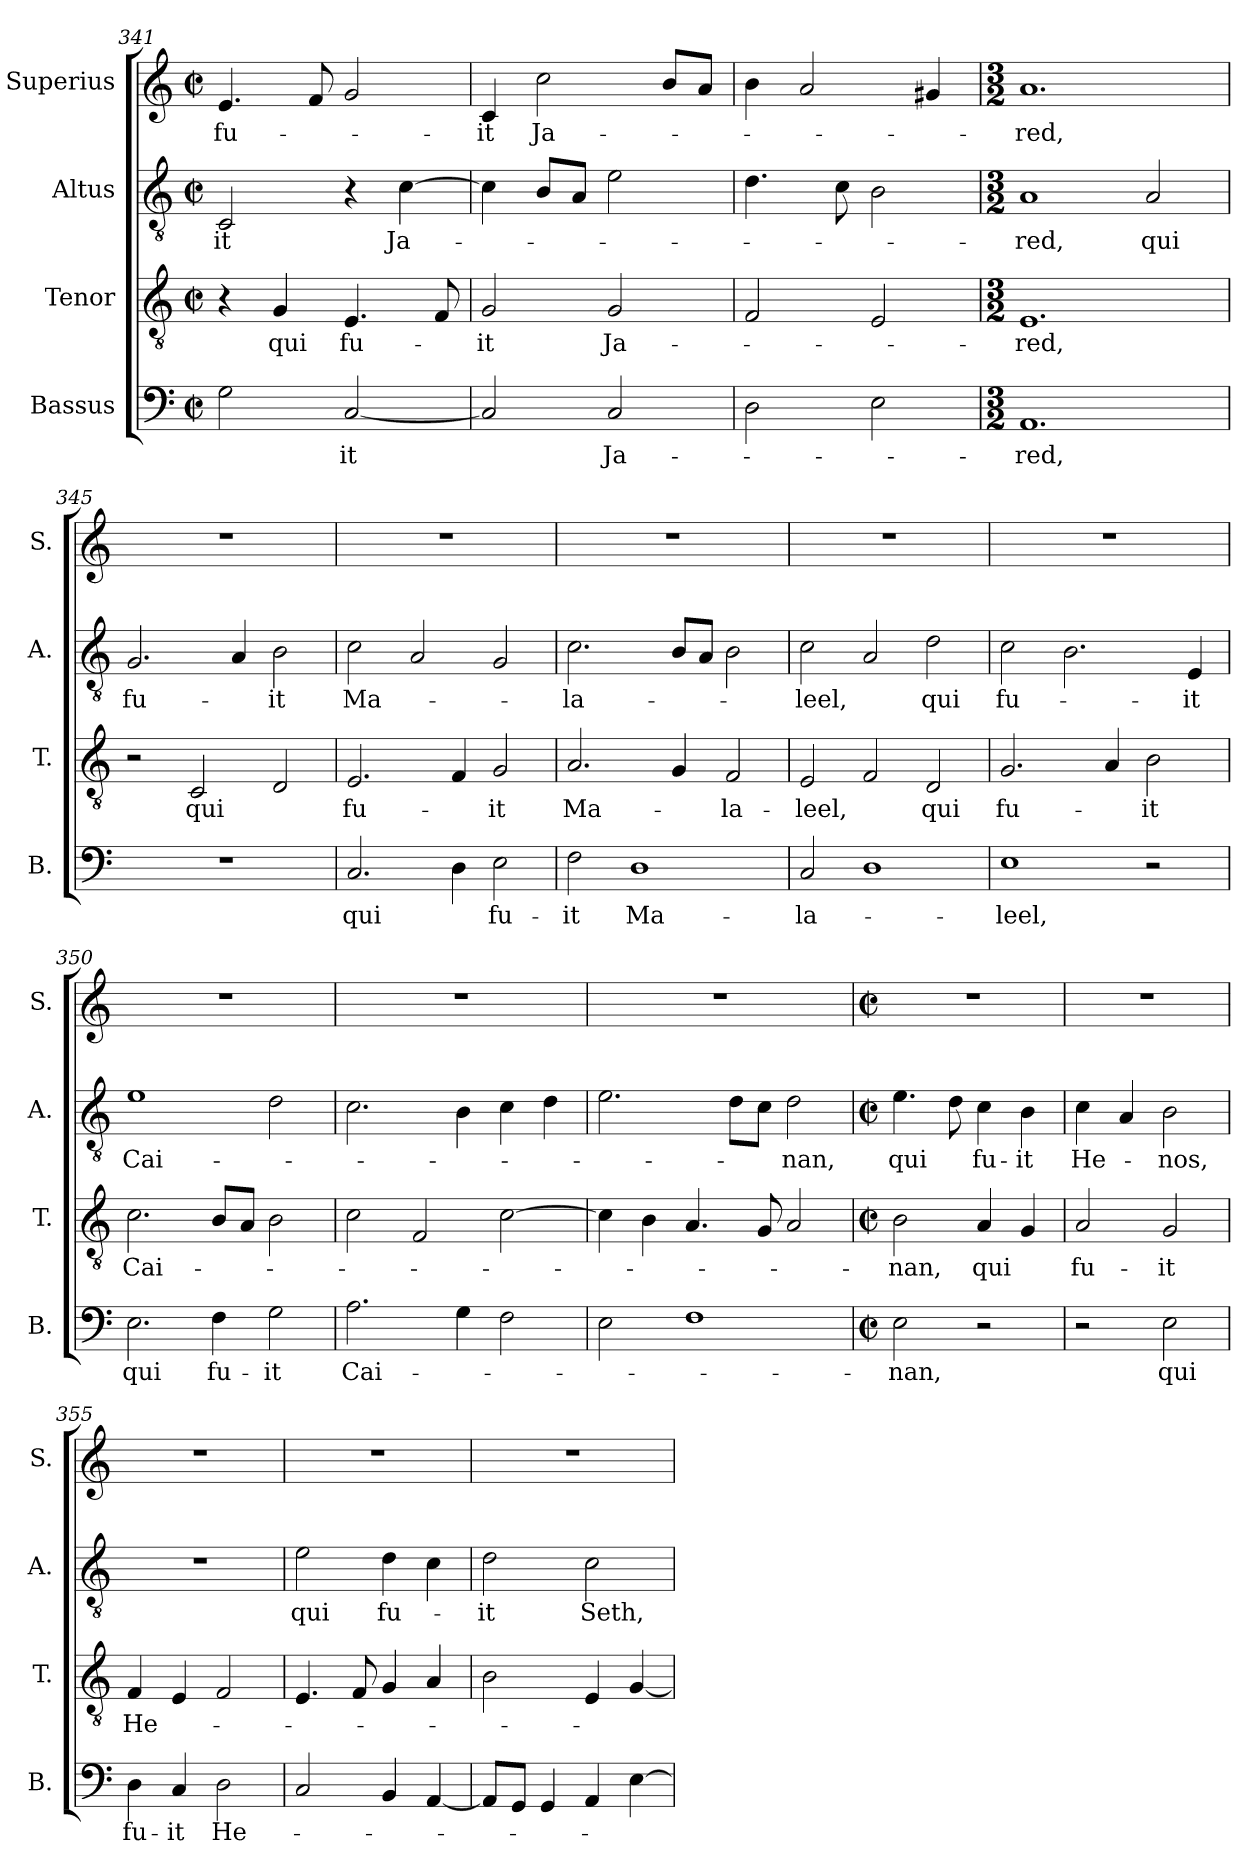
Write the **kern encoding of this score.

**kern	**text	**kern	**text	**kern	**text	**kern	**text
*part4	*part4	*part3	*part3	*part2	*part2	*part1	*part1
*staff4	*staff4	*staff3	*staff3	*staff2	*staff2	*staff1	*staff1
*I"Bassus	*	*I"Tenor	*	*I"Altus	*	*I"Superius	*
*I'B.	*	*I'T.	*	*I'A.	*	*I'S.	*
*clefF4	*	*clefGv2	*	*clefGv2	*	*clefG2	*
*	*	*ITrd7c12	*	*ITrd7c12	*	*	*
*M2/2	*	*M2/2	*	*M2/2	*	*M2/2	*
*met(c|)	*	*met(c|)	*	*met(c|)	*	*met(c|)	*
=341	=341	=341	=341	=341	=341	=341	=341
!	!	!	!	!	!LO:LY:b	!	!LO:LY:b
2G\	.	4r	.	2CC/	-it	4.e/	fu-
!	!	!	!LO:LY:b	!	!	!	!
.	.	4GG/	qui	.	.	.	.
.	.	.	.	.	.	8f/	.
!	!LO:LY:b	!	!LO:LY:b	!	!	!	!
[2C/	-it	4.EE/	fu-	4r	.	2g/	.
!	!	!	!	!	!LO:LY:b	!	!
.	.	.	.	[4C\	Ja-	.	.
.	.	8FF/	.	.	.	.	.
!!LO:LB:g=z
=342	=342	=342	=342	=342	=342	=342	=342
!	!	!	!LO:LY:b	!	!	!	!LO:LY:b
2C/]	.	2GG/	-it	4C\]	.	4c/	-it
!	!	!	!	!	!	!	!LO:LY:b
.	.	.	.	8BBL	.	2cc\	Ja-
.	.	.	.	8AAJ	.	.	.
!	!LO:LY:b	!	!LO:LY:b	!	!	!	!
2C/	Ja-	2GG/	Ja-	2E\	.	.	.
.	.	.	.	.	.	8bL	.
.	.	.	.	.	.	8aJ	.
=343	=343	=343	=343	=343	=343	=343	=343
2D\	.	2FF/	.	4.D\	.	4b\	.
.	.	.	.	.	.	2a/	.
.	.	.	.	8C\	.	.	.
2E\	.	2EE/	.	2BB\	.	.	.
.	.	.	.	.	.	4g#X/	.
=344	=344	=344	=344	=344	=344	=344	=344
*M3/2	*	*M3/2	*	*M3/2	*	*M3/2	*
!	!LO:LY:b	!	!LO:LY:b	!	!LO:LY:b	!	!LO:LY:b
1.AA	-red,	1.EE	-red,	1AA	-red,	1.a	-red,
!	!	!	!	!	!LO:LY:b	!	!
.	.	.	.	2AA/	qui	.	.
=345	=345	=345	=345	=345	=345	=345	=345
!	!	!	!	!	!LO:LY:b	!	!
1.r	.	2r	.	2.GG/	fu-	1.r	.
!	!	!	!LO:LY:b	!	!	!	!
.	.	2CC/	qui	.	.	.	.
.	.	.	.	4AA/	.	.	.
!	!	!	!	!	!LO:LY:b	!	!
.	.	2DD/	.	2BB\	-it	.	.
=346	=346	=346	=346	=346	=346	=346	=346
!	!LO:LY:b	!	!LO:LY:b	!	!LO:LY:b	!	!
2.C/	qui	2.EE/	fu-	2C\	Ma-	1.r	.
.	.	.	.	2AA/	.	.	.
4D\	.	4FF/	.	.	.	.	.
!	!LO:LY:b	!	!LO:LY:b	!	!	!	!
2E\	fu-	2GG/	-it	2GG/	.	.	.
!!LO:PB:g=z
=347	=347	=347	=347	=347	=347	=347	=347
!	!LO:LY:b	!	!LO:LY:b	!	!LO:LY:b	!	!
2F\	-it	2.AA/	Ma-	2.C\	-la-	1.r	.
!	!LO:LY:b	!	!	!	!	!	!
1D	Ma-	.	.	.	.	.	.
.	.	4GG/	.	8BBL	.	.	.
.	.	.	.	8AAJ	.	.	.
!	!	!	!LO:LY:b	!	!	!	!
.	.	2FF/	-la-	2BB\	.	.	.
=348	=348	=348	=348	=348	=348	=348	=348
!	!LO:LY:b	!	!LO:LY:b	!	!LO:LY:b	!	!
2C/	-la-	2EE/	-leel,	2C\	-leel,	1.r	.
1D	.	2FF/	.	2AA/	.	.	.
!	!	!	!LO:LY:b	!	!LO:LY:b	!	!
.	.	2DD/	qui	2D\	qui	.	.
=349	=349	=349	=349	=349	=349	=349	=349
!	!LO:LY:b	!	!LO:LY:b	!	!LO:LY:b	!	!
1E	-leel,	2.GG/	fu-	2C\	fu-	1.r	.
.	.	.	.	2.BB\	.	.	.
.	.	4AA/	.	.	.	.	.
!	!	!	!LO:LY:b	!	!	!	!
2r	.	2BB\	-it	.	.	.	.
!	!	!	!	!	!LO:LY:b	!	!
.	.	.	.	4EE/	-it	.	.
=350	=350	=350	=350	=350	=350	=350	=350
!	!LO:LY:b	!	!LO:LY:b	!	!LO:LY:b	!	!
2.E\	qui	2.C\	Cai-	1E	Cai-	1.r	.
!	!LO:LY:b	!	!	!	!	!	!
4F\	fu-	8BBL	.	.	.	.	.
.	.	8AAJ	.	.	.	.	.
!	!LO:LY:b	!	!	!	!	!	!
2G\	-it	2BB\	.	2D\	.	.	.
=351	=351	=351	=351	=351	=351	=351	=351
!	!LO:LY:b	!	!	!	!	!	!
2.A\	Cai-	2C\	.	2.C\	.	1.r	.
.	.	2FF/	.	.	.	.	.
4G\	.	.	.	4BB\	.	.	.
2F\	.	[2C\	.	4C\	.	.	.
.	.	.	.	4D\	.	.	.
!!LO:LB:g=z
=352	=352	=352	=352	=352	=352	=352	=352
2E\	.	4C\]	.	2.E\	.	1.r	.
.	.	4BB\	.	.	.	.	.
1F	.	4.AA/	.	.	.	.	.
.	.	.	.	8DL	.	.	.
.	.	8GG/	.	8CJ	.	.	.
!	!	!	!	!	!LO:LY:b	!	!
.	.	2AA/	.	2D\	-nan,	.	.
=353	=353	=353	=353	=353	=353	=353	=353
*M2/2	*	*M2/2	*	*M2/2	*	*M2/2	*
*met(c|)	*	*met(c|)	*	*met(c|)	*	*met(c|)	*
!	!LO:LY:b	!	!LO:LY:b	!	!LO:LY:b	!	!
2E\	-nan,	2BB\	-nan,	4.E\	qui	1r	.
.	.	.	.	8D\	.	.	.
!	!	!	!LO:LY:b	!	!LO:LY:b	!	!
2r	.	4AA/	qui	4C\	fu-	.	.
!	!	!	!	!	!LO:LY:b	!	!
.	.	4GG/	.	4BB\	-it	.	.
=354	=354	=354	=354	=354	=354	=354	=354
!	!	!	!LO:LY:b	!	!LO:LY:b	!	!
2r	.	2AA/	fu-	4C\	He-	1r	.
.	.	.	.	4AA/	.	.	.
!	!LO:LY:b	!	!LO:LY:b	!	!LO:LY:b	!	!
2E\	qui	2GG/	-it	2BB\	-nos,	.	.
=355	=355	=355	=355	=355	=355	=355	=355
!	!LO:LY:b	!	!LO:LY:b	!	!	!	!
4D\	fu-	4FF/	He-	1r	.	1r	.
!	!LO:LY:b	!	!	!	!	!	!
4C/	-it	4EE/	.	.	.	.	.
!	!LO:LY:b	!	!	!	!	!	!
2D\	He-	2FF/	.	.	.	.	.
=356	=356	=356	=356	=356	=356	=356	=356
!	!	!	!	!	!LO:LY:b	!	!
2C/	.	4.EE/	.	2E\	qui	1r	.
.	.	8FF/	.	.	.	.	.
!	!	!	!	!	!LO:LY:b	!	!
4BB/	.	4GG/	.	4D\	fu-	.	.
[4AA/	.	4AA/	.	4C\	.	.	.
!!LO:LB:g=z
=357	=357	=357	=357	=357	=357	=357	=357
!	!	!	!	!	!LO:LY:b	!	!
8AAL]	.	2BB\	.	2D\	-it	1r	.
8GGJ	.	.	.	.	.	.	.
4GG/	.	.	.	.	.	.	.
!	!	!	!	!	!LO:LY:b	!	!
4AA/	.	4EE/	.	2C\	Seth,	.	.
[4E\	.	[4GG/	.	.	.	.	.
=	=	=	=	=	=	=	=
*-	*-	*-	*-	*-	*-	*-	*-
